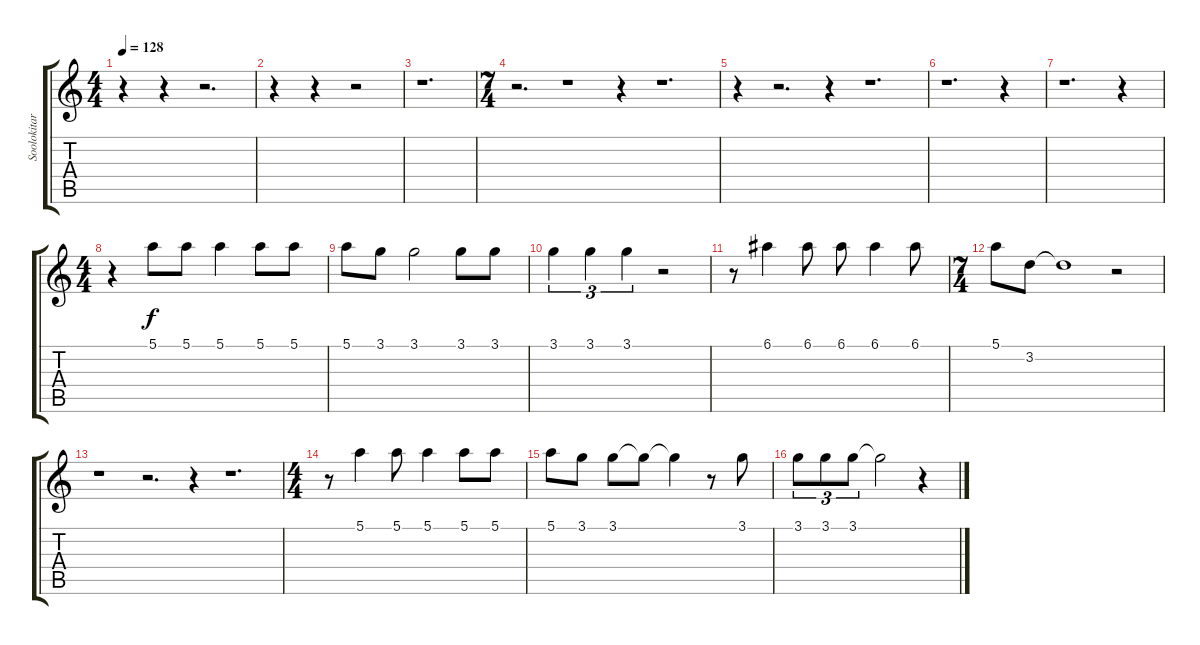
\track ("Soolokitara (Jari Yliaho)" "Soolokitar") {instrument overdrivenguitar}
\staff {score tabs}
\tuning (E4 B3 G3 D3 A2 E2) {hide}
\ts (4 4)
\tempo 128
\clef g2
\ks c
r.4{dy f} r.4 r.2{d} |
r.4 r.4 r.2 |
r.1{d} |
\ts (7 4)
r.2{d} r.1 r.4 r.1{d} |
r.4 r.2{d} r.4 r.1{d} |
r.1{d} r.4 |
r.1{d} r.4 |
\ts (4 4)
r.4 5.1.8 5.1.8 5.1.4 5.1.8 5.1.8 |
5.1.8 3.1.8 3.1.2 3.1.8 3.1.8 |
3.1.4{tu (3 2)} 3.1.4{tu (3 2)} 3.1.4{tu (3 2)} r.2 |
r.8 6.1.4 6.1.8 6.1.8 6.1.4 6.1.8 |
\ts (7 4)
5.1.8 3.2.8 3.2{t}.1 r.2 |
r.1 r.2{d} r.4 r.1{d} |
\ts (4 4)
r.8 5.1.4 5.1.8 5.1.4 5.1.8 5.1.8 |
5.1.8 3.1.8 3.1.8 3.1{t}.8 3.1{t}.4 r.8 3.1.8 |
3.1.8{tu (3 2)} 3.1.8{tu (3 2)} 3.1.8{tu (3 2)} 3.1{t}.2 r.4
